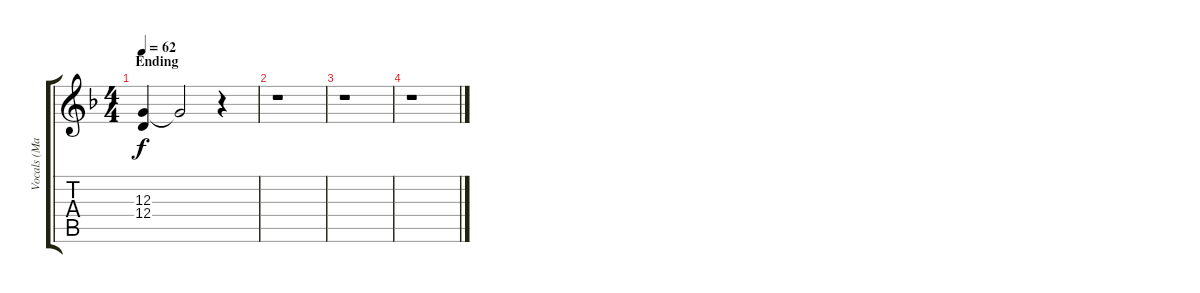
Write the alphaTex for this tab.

\track ("Vocals (Mariangela)" "Vocals (Ma") {instrument lead6voice}
\staff {score tabs}
\tuning (E4 B3 G3 D3 A2 E2) {hide}
\ts (4 4)
\section ("" "Ending")
\tempo 62
\clef g2
\ks dminor
(12.3{t} 12.4{t}).4{dy f} 12.3{t}.2{volume 6} r.4 |
r.1 |
r.1 |
r.1
